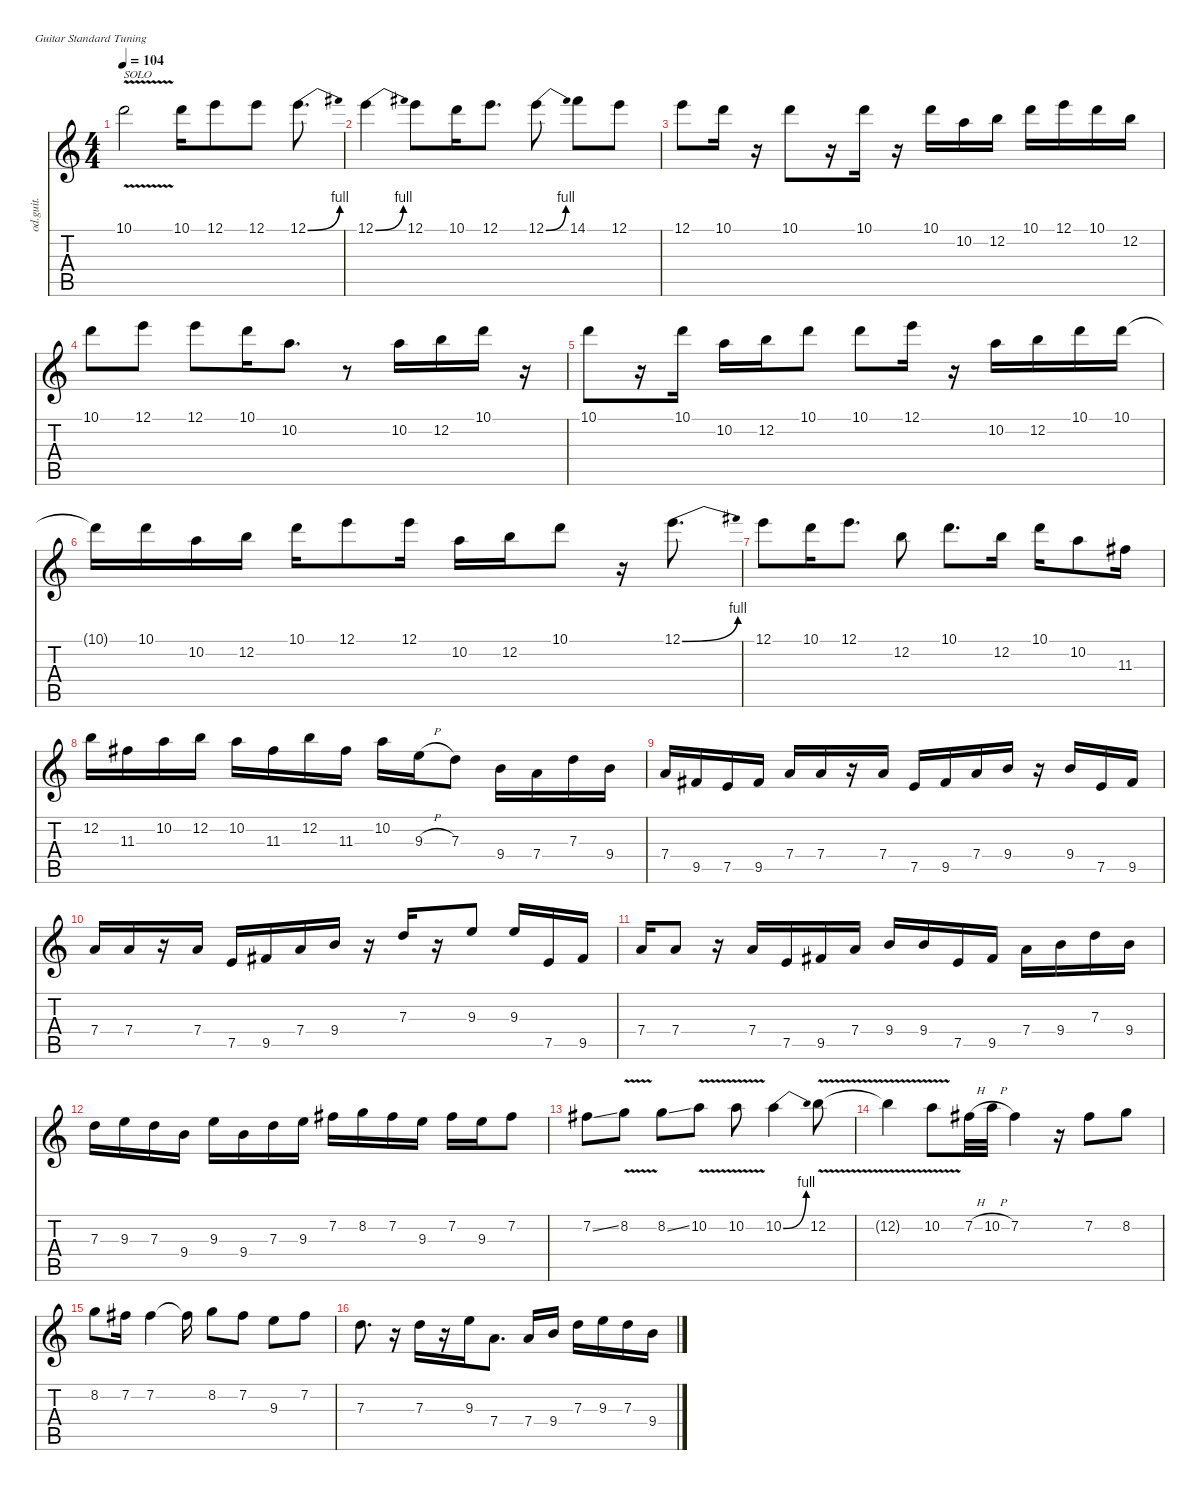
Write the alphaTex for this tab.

\defaultSystemsLayout 4
\hideDynamics
\bracketExtendMode nobrackets
\otherSystemsTrackNameOrientation horizontal
\track ("Guitar Left" "od.guit.") {instrument overdrivenguitar}
\staff {score tabs}
\tuning (E4 B3 G3 D3 A2 E2)
\ts (4 4)
\tempo 104
\clef g2
\ks c
10.1{v}.2{txt "SOLO" dy f beam Down} 10.1.16{beam Down} 12.1.8{beam Down} 12.1.8{beam Down} 12.1{be (bend 0 0 30 4)}.8{d beam Down} |
12.1{be (bend 0 0 30 4)}.4{beam Down} 12.1.8{beam Down} 10.1.16{beam Down} 12.1.8{d beam Down} 12.1{be (bend 0 0 30 4)}.8{beam Down} 14.1{acc #}.8{beam Down} 12.1.8{beam Down} |
12.1.8{beam Down} 10.1.16{beam Down} r.16{beam Down} 10.1.8{beam Down} r.16{beam Down} 10.1.16{beam Down} r.16{beam Down} 10.1.16{beam Down} 10.2.16{beam Down} 12.2.16{beam Down} 10.1.16{beam Down} 12.1.16{beam Down} 10.1.16{beam Down} 12.2.16{beam Down} |
10.1.8{beam Down} 12.1.8{beam Down} 12.1.8{beam Down} 10.1.16{beam Down} 10.2.8{d beam Down} r.8{beam Down} 10.2.16{beam Down} 12.2.16{beam Down} 10.1.16{beam Down} r.16{beam Down} |
10.1.8{beam Down} r.16{beam Down} 10.1.16{beam Down} 10.2.16{beam Down} 12.2.16{beam Down} 10.1.8{beam Down} 10.1.8{beam Down} 12.1.16{beam Down} r.16{beam Down} 10.2.16{beam Down} 12.2.16{beam Down} 10.1.16{beam Down} 10.1.16{beam Down} |
10.1{t}.16{beam Down} 10.1.16{beam Down} 10.2.16{beam Down} 12.2.16{beam Down} 10.1.16{beam Down} 12.1.8{beam Down} 12.1.16{beam Down} 10.2.16{beam Down} 12.2.16{beam Down} 10.1.8{beam Down} r.16{beam Down} 12.1{be (bend 0 0 30 4)}.8{d beam Down} |
12.1.8{beam Down} 10.1.16{beam Down} 12.1.8{d beam Down} 12.2.8{beam Down} 10.1.8{d beam Down} 12.2.16{beam Down} 10.1.16{beam Down} 10.2.8{beam Down} 11.3{acc #}.16{beam Down} |
12.2.16{beam Down} 11.3{acc #}.16{beam Down} 10.2.16{beam Down} 12.2.16{beam Down} 10.2.16{beam Down} 11.3{acc #}.16{beam Down} 12.2.16{beam Down} 11.3{acc #}.16{beam Down} 10.2.16{beam Down} 9.3{h}.16{beam Down} 7.3.8{beam Down} 9.4.16{beam Down} 7.4.16{beam Down} 7.3.16{beam Down} 9.4.16{beam Down} |
7.4.16{beam Up} 9.5{acc #}.16{beam Up} 7.5.16{beam Up} 9.5{acc #}.16{beam Up} 7.4.16{beam Up} 7.4.16{beam Up} r.16{beam Up} 7.4.16{beam Up} 7.5.16{beam Up} 9.5{acc #}.16{beam Up} 7.4.16{beam Up} 9.4.16{beam Up} r.16{beam Up} 9.4.16{beam Up} 7.5.16{beam Up} 9.5{acc #}.16{beam Up} |
7.4.16{beam Up} 7.4.16{beam Up} r.16{beam Up} 7.4.16{beam Up} 7.5.16{beam Up} 9.5{acc #}.16{beam Up} 7.4.16{beam Up} 9.4.16{beam Up} r.16{beam Up} 7.3.16{beam Down} r.16{beam Down} 9.3.8{beam Down} 9.3.16{beam Up} 7.5.16{beam Up} 9.5{acc #}.16{beam Up} |
7.4.16{beam Up} 7.4.8{beam Up} r.16{beam Up} 7.4.16{beam Up} 7.5.16{beam Up} 9.5{acc #}.16{beam Up} 7.4.16{beam Up} 9.4.16{beam Up} 9.4.16{beam Up} 7.5.16{beam Up} 9.5{acc #}.16{beam Up} 7.4.16{beam Down} 9.4.16{beam Down} 7.3.16{beam Down} 9.4.16{beam Down} |
7.3.16{beam Down} 9.3.16{beam Down} 7.3.16{beam Down} 9.4.16{beam Down} 9.3.16{beam Down} 9.4.16{beam Down} 7.3.16{beam Down} 9.3.16{beam Down} 7.2{acc #}.16{beam Down} 8.2.16{beam Down} 7.2{acc #}.16{beam Down} 9.3.16{beam Down} 7.2{acc #}.16{beam Down} 9.3.16{beam Down} 7.2{acc #}.8{beam Down} |
7.2{ss acc #}.8{beam Down} 8.2{v}.8{beam Down} 8.2{ss}.8{beam Down} 10.2{v}.8{beam Down} 10.2{v}.8{beam Down} 10.2{be (bend 0 0 30 4)}.4{beam Down} 12.2{v}.8{beam Down} |
12.2{v t}.4{beam Down} 10.2{v}.8{beam Down} 7.2{h acc #}.32{beam Down} 10.2{h}.32{beam Down} 7.2{acc #}.4{beam Down} r.16{beam Down} 7.2{acc #}.8{beam Down} 8.2.8{beam Down} |
8.2.8{beam Down} 7.2{acc #}.16{beam Down} 7.2{acc #}.4{beam Down} 7.2{t acc #}.16{beam Down} 8.2.8{beam Down} 7.2{acc #}.8{beam Down} 9.3.8{beam Down} 7.2{acc #}.8{beam Down} |
7.3.8{d beam Down} r.16{beam Down} 7.3.16{beam Down} r.16{beam Down} 9.3.16{beam Down} 7.4.8{d beam Down} 7.4.16{beam Up} 9.4.16{beam Up} 7.3.16{beam Down} 9.3.16{beam Down} 7.3.16{beam Down} 9.4.16{beam Down}
